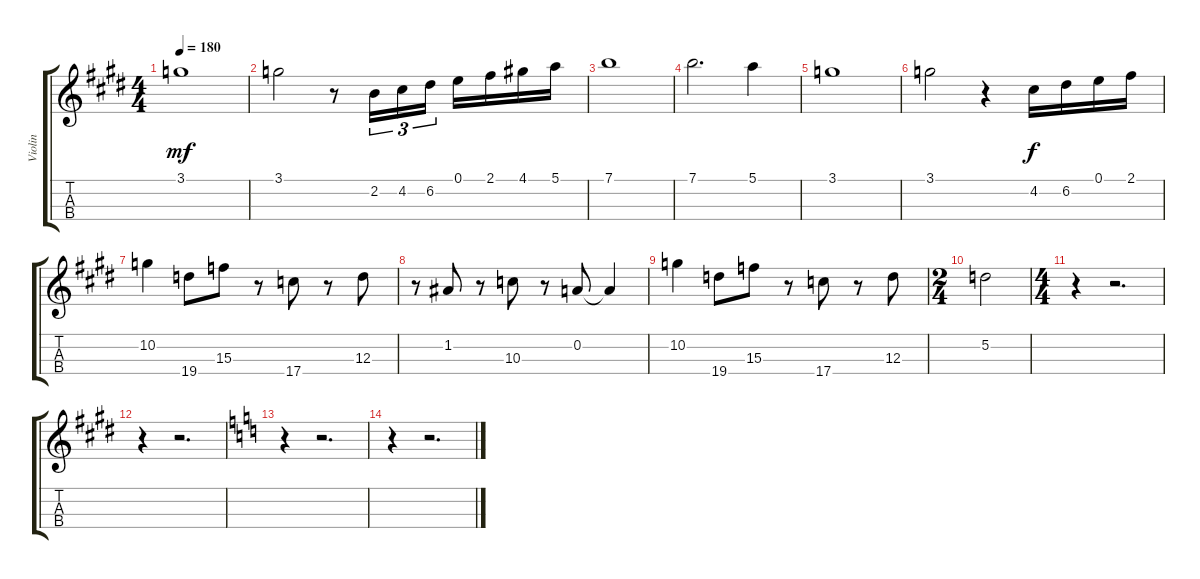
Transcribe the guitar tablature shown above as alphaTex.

\track ("Violin" "Violin") {instrument violin}
\staff {score tabs}
\tuning (E5 A4 D4 G3) {hide}
\ts (4 4)
\tempo 180
\clef g2
\ks e
3.1.1{dy mf} |
3.1.2 r.8 2.2.16{tu (3 2)} 4.2.16{tu (3 2)} 6.2.16{tu (3 2)} 0.1.16 2.1.16 4.1.16 5.1.16 |
7.1.1 |
7.1.2{d} 5.1.4 |
3.1.1 |
3.1.2 r.4 4.2.16{dy f} 6.2.16 0.1.16 2.1.16 |
10.2.4 19.4.8 15.3.8 r.8 17.4.8 r.8 12.3.8 |
r.8 1.2.8 r.8 10.3.8 r.8 0.2.8 0.2{t}.4 |
10.2.4 19.4.8 15.3.8 r.8 17.4.8 r.8 12.3.8 |
\ts (2 4)
5.2.2 |
\ts (4 4)
r.4 r.2{d} |
r.4 r.2{d} |
\ks c
r.4 r.2{d} |
r.4 r.2{d}
